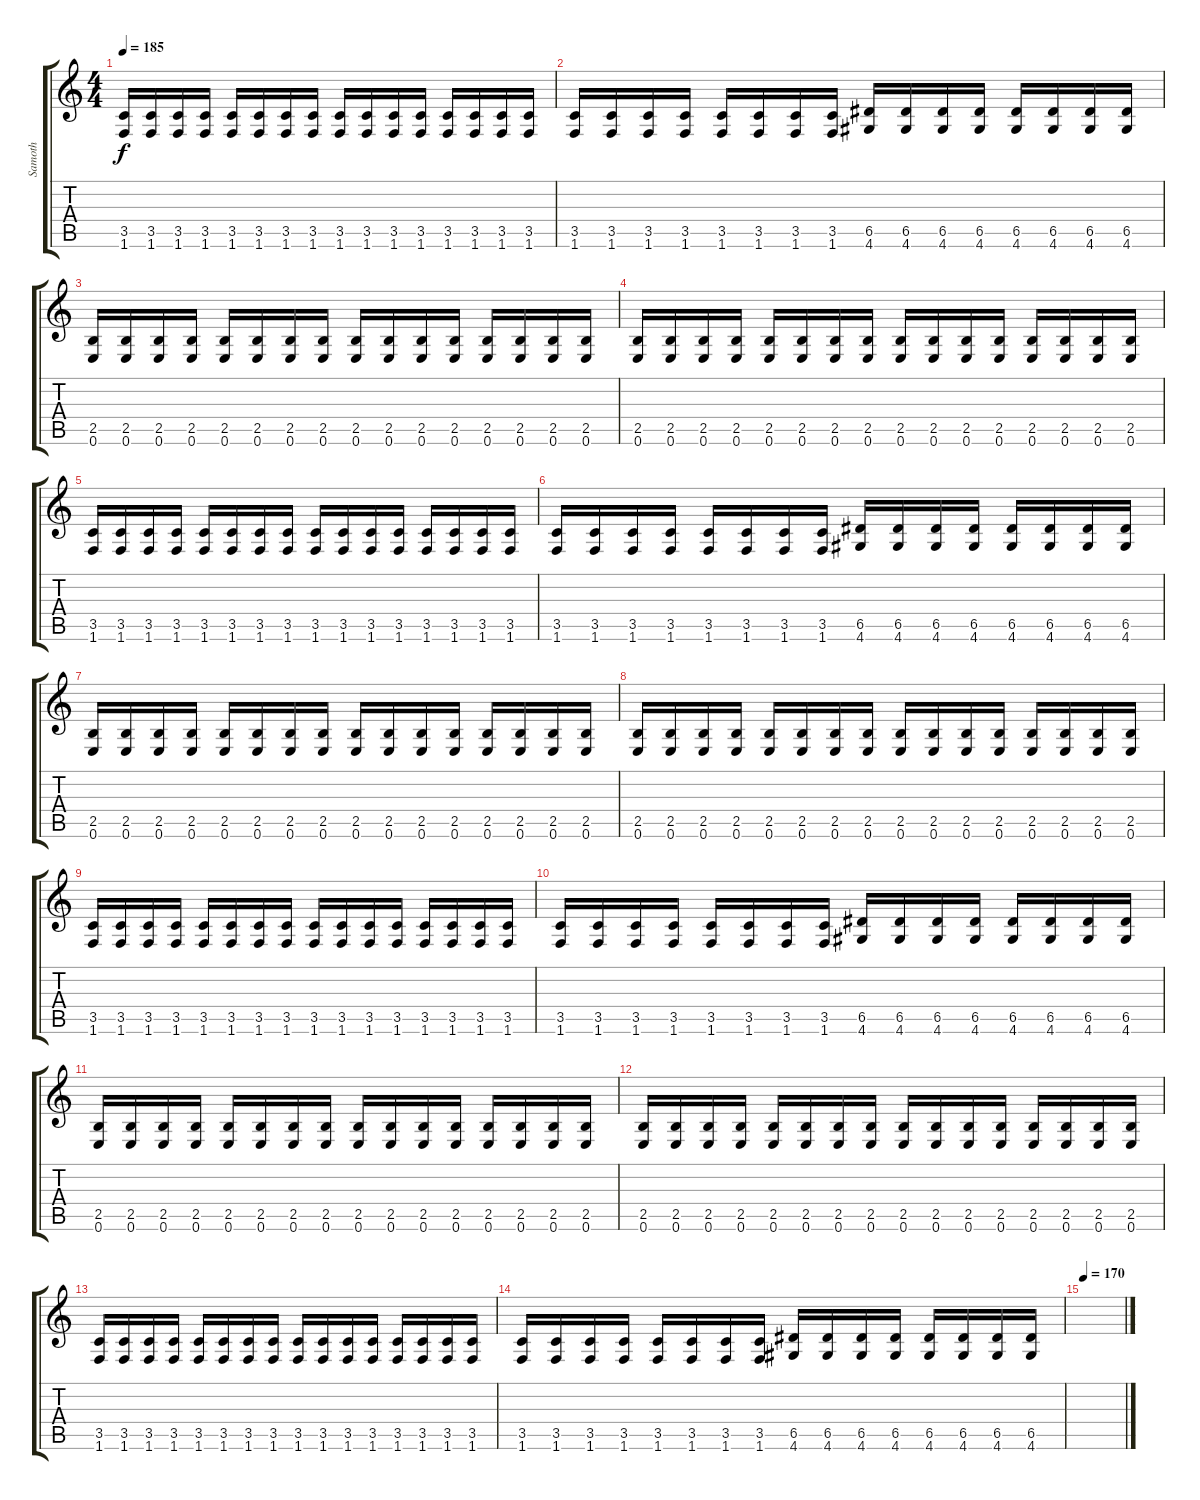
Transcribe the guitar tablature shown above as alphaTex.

\track ("Samoth" "Samoth") {instrument distortionguitar}
\staff {score tabs}
\tuning (E4 B3 G3 D3 A2 E2) {hide}
\ts (4 4)
\tempo 185
\clef g2
\ks c
(3.5 1.6).16{dy f} (3.5 1.6).16 (3.5 1.6).16 (3.5 1.6).16 (3.5 1.6).16 (3.5 1.6).16 (3.5 1.6).16 (3.5 1.6).16 (3.5 1.6).16 (3.5 1.6).16 (3.5 1.6).16 (3.5 1.6).16 (3.5 1.6).16 (3.5 1.6).16 (3.5 1.6).16 (3.5 1.6).16 |
(3.5 1.6).16 (3.5 1.6).16 (3.5 1.6).16 (3.5 1.6).16 (3.5 1.6).16 (3.5 1.6).16 (3.5 1.6).16 (3.5 1.6).16 (6.5 4.6).16 (6.5 4.6).16 (6.5 4.6).16 (6.5 4.6).16 (6.5 4.6).16 (6.5 4.6).16 (6.5 4.6).16 (6.5 4.6).16 |
(2.5 0.6).16 (2.5 0.6).16 (2.5 0.6).16 (2.5 0.6).16 (2.5 0.6).16 (2.5 0.6).16 (2.5 0.6).16 (2.5 0.6).16 (2.5 0.6).16 (2.5 0.6).16 (2.5 0.6).16 (2.5 0.6).16 (2.5 0.6).16 (2.5 0.6).16 (2.5 0.6).16 (2.5 0.6).16 |
(2.5 0.6).16 (2.5 0.6).16 (2.5 0.6).16 (2.5 0.6).16 (2.5 0.6).16 (2.5 0.6).16 (2.5 0.6).16 (2.5 0.6).16 (2.5 0.6).16 (2.5 0.6).16 (2.5 0.6).16 (2.5 0.6).16 (2.5 0.6).16 (2.5 0.6).16 (2.5 0.6).16 (2.5 0.6).16 |
(3.5 1.6).16 (3.5 1.6).16 (3.5 1.6).16 (3.5 1.6).16 (3.5 1.6).16 (3.5 1.6).16 (3.5 1.6).16 (3.5 1.6).16 (3.5 1.6).16 (3.5 1.6).16 (3.5 1.6).16 (3.5 1.6).16 (3.5 1.6).16 (3.5 1.6).16 (3.5 1.6).16 (3.5 1.6).16 |
(3.5 1.6).16 (3.5 1.6).16 (3.5 1.6).16 (3.5 1.6).16 (3.5 1.6).16 (3.5 1.6).16 (3.5 1.6).16 (3.5 1.6).16 (6.5 4.6).16 (6.5 4.6).16 (6.5 4.6).16 (6.5 4.6).16 (6.5 4.6).16 (6.5 4.6).16 (6.5 4.6).16 (6.5 4.6).16 |
(2.5 0.6).16 (2.5 0.6).16 (2.5 0.6).16 (2.5 0.6).16 (2.5 0.6).16 (2.5 0.6).16 (2.5 0.6).16 (2.5 0.6).16 (2.5 0.6).16 (2.5 0.6).16 (2.5 0.6).16 (2.5 0.6).16 (2.5 0.6).16 (2.5 0.6).16 (2.5 0.6).16 (2.5 0.6).16 |
(2.5 0.6).16 (2.5 0.6).16 (2.5 0.6).16 (2.5 0.6).16 (2.5 0.6).16 (2.5 0.6).16 (2.5 0.6).16 (2.5 0.6).16 (2.5 0.6).16 (2.5 0.6).16 (2.5 0.6).16 (2.5 0.6).16 (2.5 0.6).16 (2.5 0.6).16 (2.5 0.6).16 (2.5 0.6).16 |
(3.5 1.6).16 (3.5 1.6).16 (3.5 1.6).16 (3.5 1.6).16 (3.5 1.6).16 (3.5 1.6).16 (3.5 1.6).16 (3.5 1.6).16 (3.5 1.6).16 (3.5 1.6).16 (3.5 1.6).16 (3.5 1.6).16 (3.5 1.6).16 (3.5 1.6).16 (3.5 1.6).16 (3.5 1.6).16 |
(3.5 1.6).16 (3.5 1.6).16 (3.5 1.6).16 (3.5 1.6).16 (3.5 1.6).16 (3.5 1.6).16 (3.5 1.6).16 (3.5 1.6).16 (6.5 4.6).16 (6.5 4.6).16 (6.5 4.6).16 (6.5 4.6).16 (6.5 4.6).16 (6.5 4.6).16 (6.5 4.6).16 (6.5 4.6).16 |
(2.5 0.6).16 (2.5 0.6).16 (2.5 0.6).16 (2.5 0.6).16 (2.5 0.6).16 (2.5 0.6).16 (2.5 0.6).16 (2.5 0.6).16 (2.5 0.6).16 (2.5 0.6).16 (2.5 0.6).16 (2.5 0.6).16 (2.5 0.6).16 (2.5 0.6).16 (2.5 0.6).16 (2.5 0.6).16 |
(2.5 0.6).16 (2.5 0.6).16 (2.5 0.6).16 (2.5 0.6).16 (2.5 0.6).16 (2.5 0.6).16 (2.5 0.6).16 (2.5 0.6).16 (2.5 0.6).16 (2.5 0.6).16 (2.5 0.6).16 (2.5 0.6).16 (2.5 0.6).16 (2.5 0.6).16 (2.5 0.6).16 (2.5 0.6).16 |
(3.5 1.6).16 (3.5 1.6).16 (3.5 1.6).16 (3.5 1.6).16 (3.5 1.6).16 (3.5 1.6).16 (3.5 1.6).16 (3.5 1.6).16 (3.5 1.6).16 (3.5 1.6).16 (3.5 1.6).16 (3.5 1.6).16 (3.5 1.6).16 (3.5 1.6).16 (3.5 1.6).16 (3.5 1.6).16 |
(3.5 1.6).16 (3.5 1.6).16 (3.5 1.6).16 (3.5 1.6).16 (3.5 1.6).16 (3.5 1.6).16 (3.5 1.6).16 (3.5 1.6).16 (6.5 4.6).16 (6.5 4.6).16 (6.5 4.6).16 (6.5 4.6).16 (6.5 4.6).16 (6.5 4.6).16 (6.5 4.6).16 (6.5 4.6).16 |
\tempo 170
